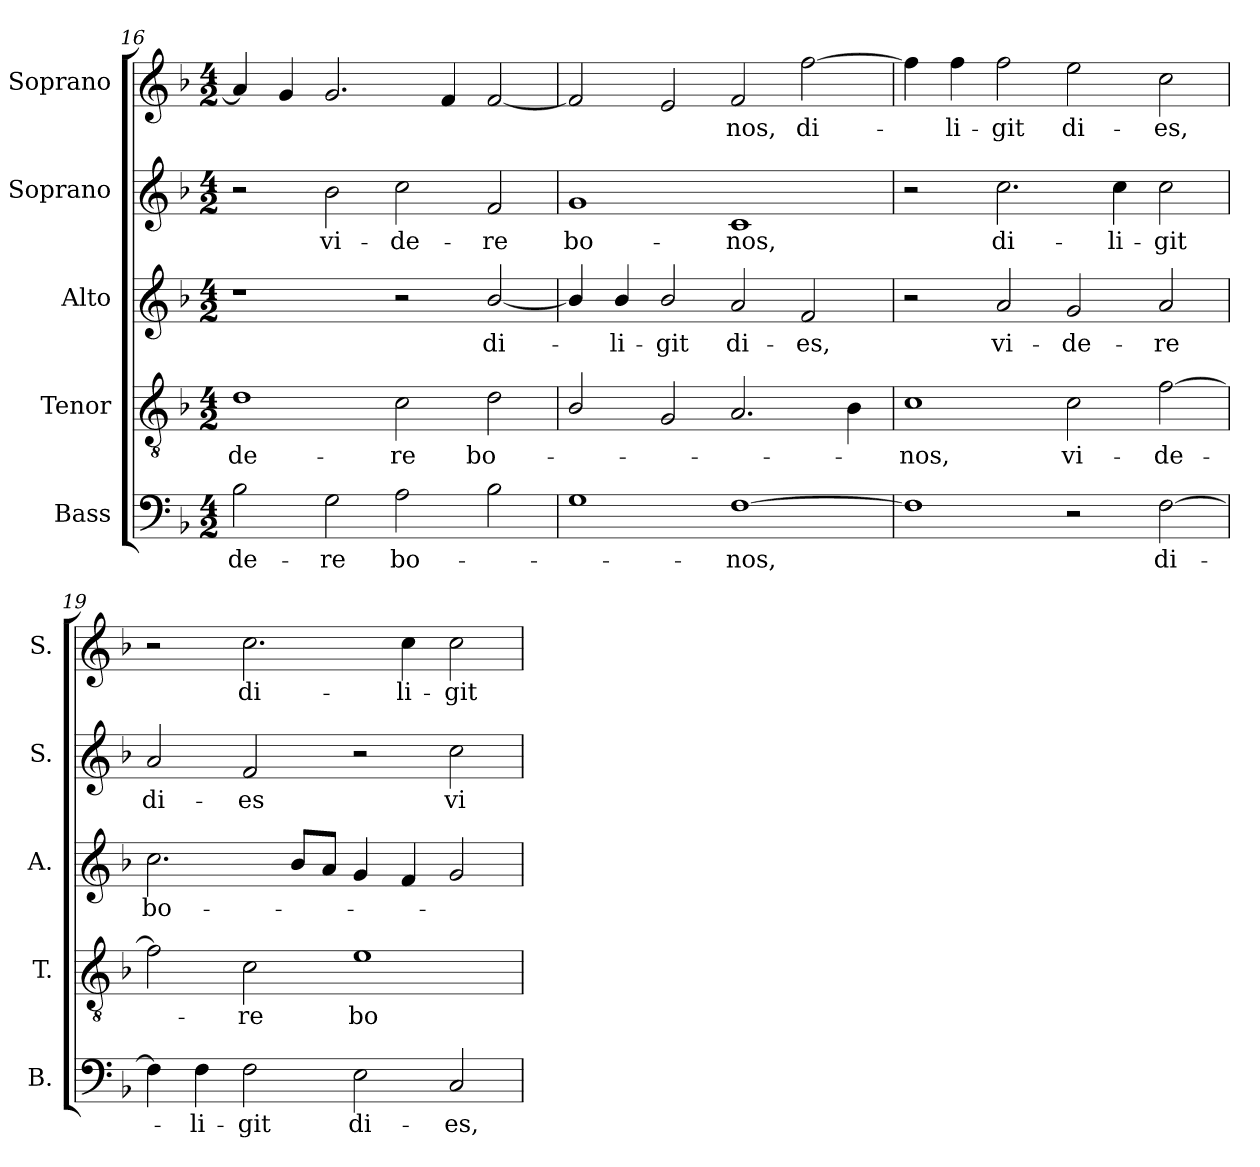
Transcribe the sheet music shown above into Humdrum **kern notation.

**kern	**text	**kern	**text	**kern	**text	**kern	**text	**kern	**text
*part5	*part5	*part4	*part4	*part3	*part3	*part2	*part2	*part1	*part1
*staff5	*staff5	*staff4	*staff4	*staff3	*staff3	*staff2	*staff2	*staff1	*staff1
*I"Bass	*	*I"Tenor	*	*I"Alto	*	*I"Soprano	*	*I"Soprano	*
*I'B.	*	*I'T.	*	*I'A.	*	*I'S.	*	*I'S.	*
*clefF4	*	*clefGv2	*	*clefG2	*	*clefG2	*	*clefG2	*
*	*	*ITrd7c12	*	*	*	*	*	*	*
*k[b-]	*	*k[b-]	*	*k[b-]	*	*k[b-]	*	*k[b-]	*
*F:	*	*F:	*	*F:	*	*F:	*	*F:	*
*M4/2	*	*M4/2	*	*M4/2	*	*M4/2	*	*M4/2	*
=16	=16	=16	=16	=16	=16	=16	=16	=16	=16
!	!LO:LY:b:color=#000000	!	!	!	!	!	!	!	!
!	!	!	!LO:LY:b:color=#000000	!	!	!	!	!	!
2B-i\	-de-	1Di	-de-	1r	.	2r	.	4ai/]	.
.	.	.	.	.	.	.	.	4gi/	.
!	!LO:LY:b:color=#000000	!	!	!	!	!	!	!	!
!	!	!	!	!	!	!	!LO:LY:b:color=#000000	!	!
2Gi\	-re	.	.	.	.	2b-i\	vi-	2.gi/	.
!	!LO:LY:b:color=#000000	!	!	!	!	!	!	!	!
!	!	!	!LO:LY:b:color=#000000	!	!	!	!	!	!
!	!	!	!	!	!	!	!LO:LY:b:color=#000000	!	!
2Ai\	bo-	2Ci\	-re	2r	.	2cci\	-de-	.	.
.	.	.	.	.	.	.	.	4fi/	.
!	!	!	!LO:LY:b:color=#000000	!	!	!	!	!	!
!	!	!	!	!	!LO:LY:b:color=#000000	!	!	!	!
!	!	!	!	!	!	!	!LO:LY:b:color=#000000	!	!
2B-i\	.	2Di\	bo-	[2b-i/	di-	2fi/	-re	[2fi/	.
=17	=17	=17	=17	=17	=17	=17	=17	=17	=17
!	!	!	!	!	!	!	!LO:LY:b:color=#000000	!	!
1Gi	.	2BB-i/	.	4b-i/]	.	1gi	bo-	2fi/]	.
!	!	!	!	!	!LO:LY:b:color=#000000	!	!	!	!
.	.	.	.	4b-i/	-li-	.	.	.	.
!	!	!	!	!	!LO:LY:b:color=#000000	!	!	!	!
.	.	2GGi/	.	2b-i/	-git	.	.	2ei/	.
!	!LO:LY:b:color=#000000	!	!	!	!	!	!	!	!
!	!	!	!	!	!LO:LY:b:color=#000000	!	!	!	!
!	!	!	!	!	!	!	!LO:LY:b:color=#000000	!	!
!	!	!	!	!	!	!	!	!	!LO:LY:b:color=#000000
[1Fi	-nos,	2.AAi/	.	2ai/	di-	1ci	-nos,	2fi/	-nos,
!	!	!	!	!	!LO:LY:b:color=#000000	!	!	!	!
!	!	!	!	!	!	!	!	!	!LO:LY:b:color=#000000
.	.	.	.	2fi/	-es,	.	.	[2ffi\	di-
.	.	4BB-i\	.	.	.	.	.	.	.
=18	=18	=18	=18	=18	=18	=18	=18	=18	=18
!	!	!	!LO:LY:b:color=#000000	!	!	!	!	!	!
1Fi]	.	1Ci	-nos,	2r	.	2r	.	4ffi\]	.
!	!	!	!	!	!	!	!	!	!LO:LY:b:color=#000000
.	.	.	.	.	.	.	.	4ffi\	-li-
!	!	!	!	!	!LO:LY:b:color=#000000	!	!	!	!
!	!	!	!	!	!	!	!LO:LY:b:color=#000000	!	!
!	!	!	!	!	!	!	!	!	!LO:LY:b:color=#000000
.	.	.	.	2ai/	vi-	2.cci\	di-	2ffi\	-git
!	!	!	!LO:LY:b:color=#000000	!	!	!	!	!	!
!	!	!	!	!	!LO:LY:b:color=#000000	!	!	!	!
!	!	!	!	!	!	!	!	!	!LO:LY:b:color=#000000
2r	.	2Ci\	vi-	2gi/	-de-	.	.	2eei\	di-
!	!	!	!	!	!	!	!LO:LY:b:color=#000000	!	!
.	.	.	.	.	.	4cci\	-li-	.	.
!	!LO:LY:b:color=#000000	!	!	!	!	!	!	!	!
!	!	!	!LO:LY:b:color=#000000	!	!	!	!	!	!
!	!	!	!	!	!LO:LY:b:color=#000000	!	!	!	!
!	!	!	!	!	!	!	!LO:LY:b:color=#000000	!	!
!	!	!	!	!	!	!	!	!	!LO:LY:b:color=#000000
[2Fi\	di-	[2Fi\	-de-	2ai/	-re	2cci\	-git	2cci\	-es,
=19	=19	=19	=19	=19	=19	=19	=19	=19	=19
!	!	!	!	!	!LO:LY:b:color=#000000	!	!	!	!
!	!	!	!	!	!	!	!LO:LY:b:color=#000000	!	!
4Fi\]	.	2Fi\]	.	2.cci\	bo-	2ai/	di-	2r	.
!	!LO:LY:b:color=#000000	!	!	!	!	!	!	!	!
4Fi\	-li-	.	.	.	.	.	.	.	.
!	!LO:LY:b:color=#000000	!	!	!	!	!	!	!	!
!	!	!	!LO:LY:b:color=#000000	!	!	!	!	!	!
!	!	!	!	!	!	!	!LO:LY:b:color=#000000	!	!
!	!	!	!	!	!	!	!	!	!LO:LY:b:color=#000000
2Fi\	-git	2Ci\	-re	.	.	2fi/	-es	2.cci\	di-
.	.	.	.	8b-i/L	.	.	.	.	.
.	.	.	.	8ai/J	.	.	.	.	.
!	!LO:LY:b:color=#000000	!	!	!	!	!	!	!	!
!	!	!	!LO:LY:b:color=#000000	!	!	!	!	!	!
2Ei\	di-	1Ei	bo-	4gi/	.	2r	.	.	.
!	!	!	!	!	!	!	!	!	!LO:LY:b:color=#000000
.	.	.	.	4fi/	.	.	.	4cci\	-li-
!	!LO:LY:b:color=#000000	!	!	!	!	!	!	!	!
!	!	!	!	!	!	!	!LO:LY:b:color=#000000	!	!
!	!	!	!	!	!	!	!	!	!LO:LY:b:color=#000000
2Ci/	-es,	.	.	2gi/	.	2cci\	vi-	2cci\	-git
=	=	=	=	=	=	=	=	=	=
*-	*-	*-	*-	*-	*-	*-	*-	*-	*-
